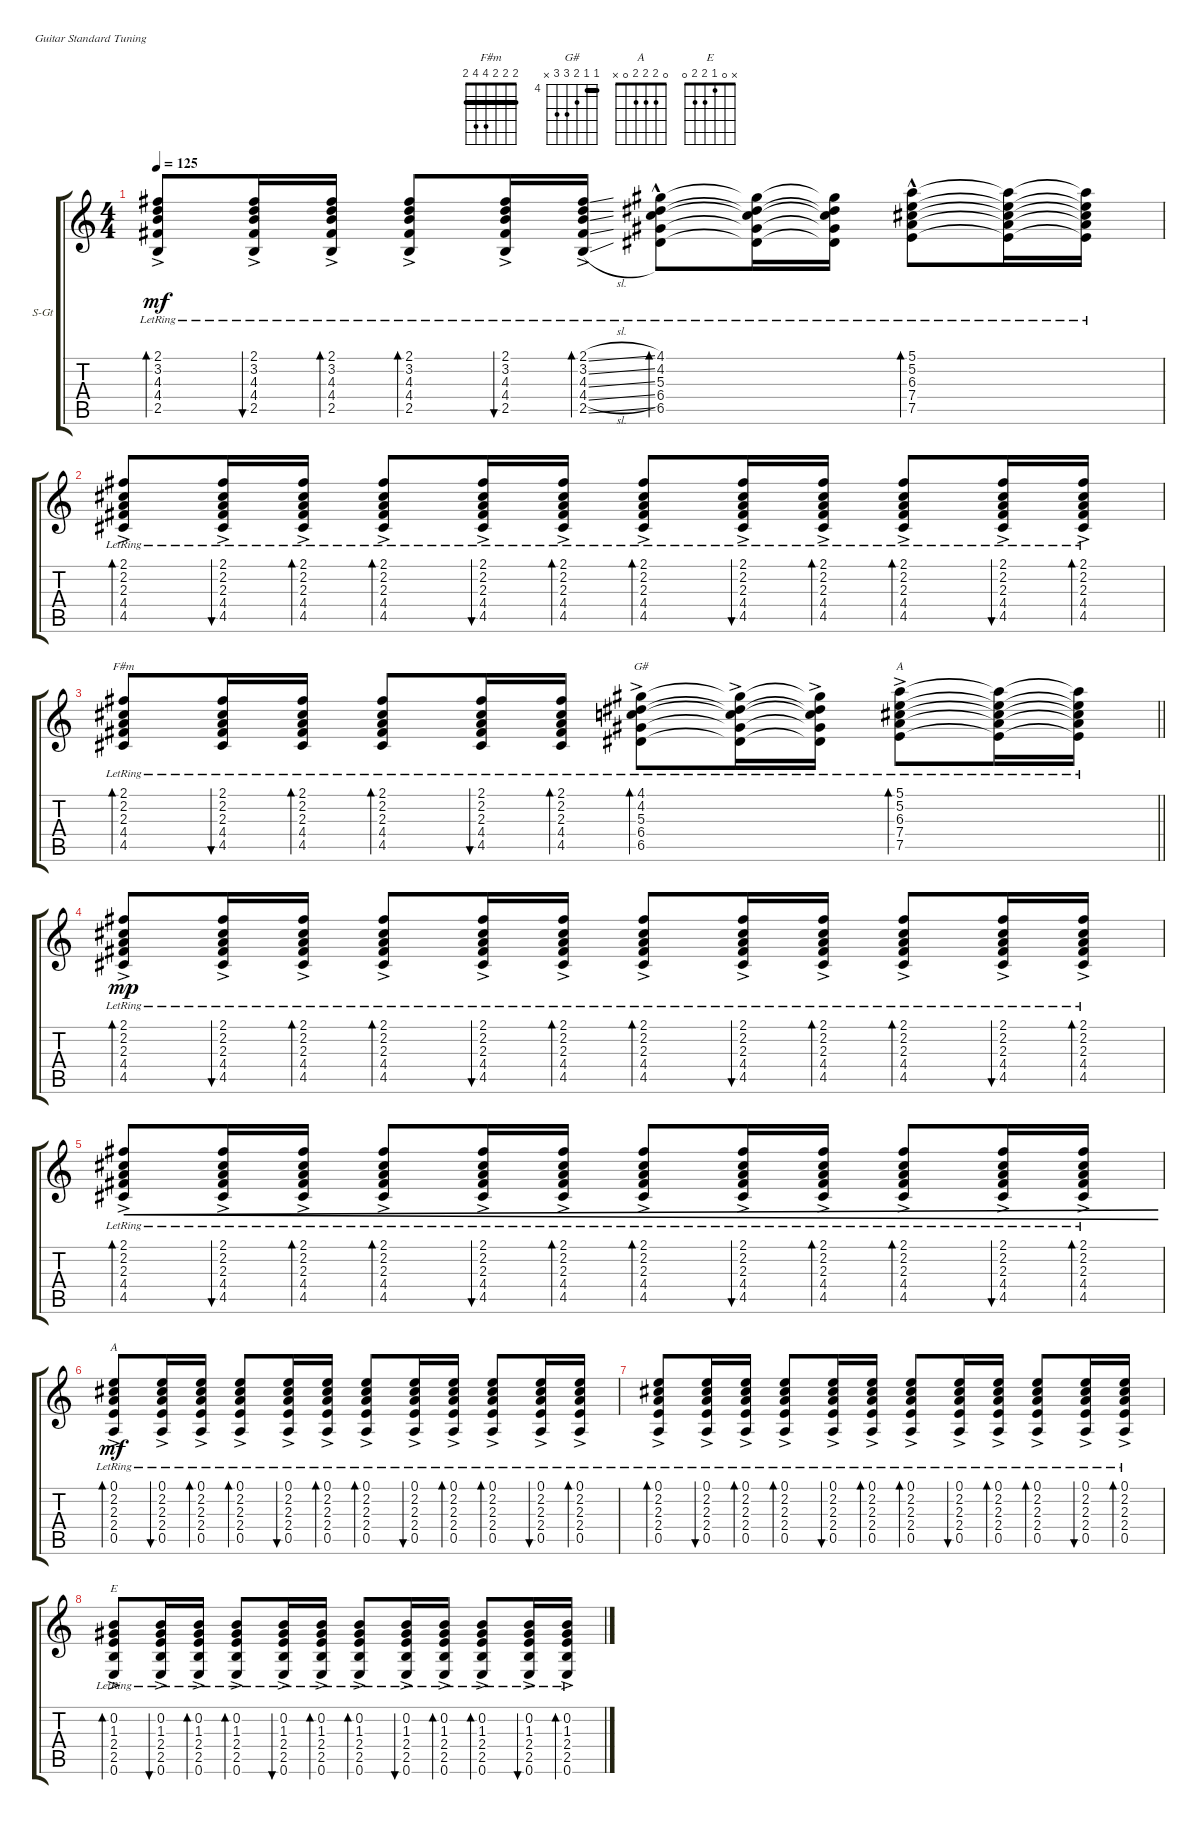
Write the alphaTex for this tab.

\bracketExtendMode groupsimilarinstruments
\firstSystemTrackNameOrientation horizontal
\otherSystemsTrackNameOrientation horizontal
\track ("Ритм Виктор Цой" "S-Gt") {instrument acousticguitarsteel}
\staff {score tabs}
\tuning (E4 B3 G3 D3 A2 E2)
\chord ("F#m" 2 2 2 4 4 2) {barre (2 2 2)}
\chord ("G#" 4 4 5 6 6 x) {firstfret 4 barre 4}
\chord ("A" 5 5 6 7 7 x) {firstfret 5 barre 5}
\chord ("A" 0 2 2 2 0 x)
\chord ("E" x 0 1 2 2 0)
\ts (4 4)
\tempo 125
\clef g2
\ks c
(2.1{lr} 3.2{lr} 4.3{ac lr} 4.4{ac lr} 2.5{ac lr}).8{bd 30 dy mf} (2.1{lr} 3.2{lr} 4.3{ac lr} 4.4{ac lr} 2.5{lr}).16{bu 30} (2.1{ac lr} 3.2{ac lr} 4.3{ac lr} 4.4{lr} 2.5{lr}).16{bd 30} (2.1{lr} 3.2{lr} 4.3{ac lr} 4.4{ac lr} 2.5{ac lr}).8{bd 30} (2.1{ac lr} 3.2{ac lr} 4.3{lr} 4.4{lr} 2.5{ac lr}).16{bu 30} (2.1{sl ac lr} 3.2{sl ac lr} 4.3{sl ac lr} 4.4{sl ac lr} 2.5{sl ac lr}).16{bd 30} (4.1{hac lr} 4.2{hac lr} 5.3{hac lr} 6.4{hac lr} 6.5{hac lr}).8{bd 30} (4.1{lr t} 4.2{lr t} 5.3{lr t} 6.4{lr t} 6.5{lr t}).16 (4.1{lr t} 4.2{lr t} 5.3{lr t} 6.4{lr t} 6.5{lr t}).16 (5.1{hac lr} 5.2{hac lr} 6.3{hac lr} 7.4{lr} 7.5{lr}).8{bd 30} (5.1{lr t} 5.2{lr t} 6.3{lr t} 7.4{lr t} 7.5{lr t}).16 (5.1{lr t} 5.2{lr t} 6.3{lr t} 7.4{lr t} 7.5{lr t}).16 |
(2.1{lr} 2.2{lr} 2.3{ac lr} 4.4{ac lr} 4.5{ac lr}).8{bd 30} (2.1{lr} 2.2{lr} 2.3{ac lr} 4.4{ac lr} 4.5{lr}).16{bu 30} (2.1{ac lr} 2.2{ac lr} 2.3{ac lr} 4.4{lr} 4.5{lr}).16{bd 30} (2.1{lr} 2.2{lr} 2.3{ac lr} 4.4{ac lr} 4.5{ac lr}).8{bd 30} (2.1{lr} 2.2{lr} 2.3{ac lr} 4.4{ac lr} 4.5{lr}).16{bu 30} (2.1{ac lr} 2.2{ac lr} 2.3{ac lr} 4.4{lr} 4.5{lr}).16{bd 30} (2.1{lr} 2.2{lr} 2.3{ac lr} 4.4{ac lr} 4.5{ac lr}).8{bd 30} (2.1{lr} 2.2{lr} 2.3{ac lr} 4.4{ac lr} 4.5{lr}).16{bu 30} (2.1{ac lr} 2.2{ac lr} 2.3{ac lr} 4.4{lr} 4.5{lr}).16{bd 30} (2.1{lr} 2.2{lr} 2.3{ac lr} 4.4{ac lr} 4.5{ac lr}).8{bd 30} (2.1{lr} 2.2{lr} 2.3{ac lr} 4.4{ac lr} 4.5{lr}).16{bu 30} (2.1{ac lr} 2.2{ac lr} 2.3{ac lr} 4.4{lr} 4.5{lr}).16{bd 30} |
\barLineRight lightlight
(2.1{lr} 2.2{lr} 2.3{lr} 4.4{lr} 4.5{lr}).8{bd 30 ch "F#m"} (2.1{lr} 2.2{lr} 2.3{lr} 4.4{lr} 4.5{lr}).16{bu 30} (2.1{lr} 2.2{lr} 2.3{lr} 4.4{lr} 4.5{lr}).16{bd 30} (2.1{lr} 2.2{lr} 2.3{lr} 4.4{lr} 4.5{lr}).8{bd 30} (2.1{lr} 2.2{lr} 2.3{lr} 4.4{lr} 4.5{lr}).16{bu 30} (2.1{lr} 2.2{lr} 2.3{lr} 4.4{lr} 4.5{lr}).16{bd 30} (4.1{ac lr} 4.2{ac lr} 5.3{ac lr} 6.4{ac lr} 6.5{ac lr}).8{bd 30 ch "G#"} (4.1{ac lr t} 4.2{ac lr t} 5.3{ac lr t} 6.4{ac lr t} 6.5{ac lr t}).16 (4.1{ac lr t} 4.2{ac lr t} 5.3{ac lr t} 6.4{ac lr t} 6.5{ac lr t}).16 (5.1{ac lr} 5.2{ac lr} 6.3{ac lr} 7.4{ac lr} 7.5{ac lr}).8{bd 30 ch "A"} (5.1{lr t} 5.2{lr t} 6.3{lr t} 7.4{lr t} 7.5{lr t}).16 (5.1{lr t} 5.2{lr t} 6.3{lr t} 7.4{lr t} 7.5{lr t}).16 |
(2.1{lr} 2.2{lr} 2.3{ac lr} 4.4{ac lr} 4.5{ac lr}).8{bd 30 dy mp} (2.1{lr} 2.2{lr} 2.3{ac lr} 4.4{ac lr} 4.5{lr}).16{bu 30} (2.1{ac lr} 2.2{ac lr} 2.3{ac lr} 4.4{lr} 4.5{lr}).16{bd 30} (2.1{lr} 2.2{lr} 2.3{ac lr} 4.4{ac lr} 4.5{ac lr}).8{bd 30} (2.1{lr} 2.2{lr} 2.3{ac lr} 4.4{ac lr} 4.5{lr}).16{bu 30} (2.1{ac lr} 2.2{ac lr} 2.3{ac lr} 4.4{lr} 4.5{lr}).16{bd 30} (2.1{lr} 2.2{lr} 2.3{ac lr} 4.4{ac lr} 4.5{ac lr}).8{bd 30} (2.1{lr} 2.2{lr} 2.3{ac lr} 4.4{ac lr} 4.5{lr}).16{bu 30} (2.1{ac lr} 2.2{ac lr} 2.3{ac lr} 4.4{lr} 4.5{lr}).16{bd 30} (2.1{lr} 2.2{lr} 2.3{ac lr} 4.4{ac lr} 4.5{ac lr}).8{bd 30} (2.1{lr} 2.2{lr} 2.3{ac lr} 4.4{ac lr} 4.5{lr}).16{bu 30} (2.1{ac lr} 2.2{ac lr} 2.3{ac lr} 4.4{lr} 4.5{lr}).16{bd 30} |
(2.1{lr} 2.2{lr} 2.3{ac lr} 4.4{ac lr} 4.5{ac lr}).8{bd 30 cre} (2.1{lr} 2.2{lr} 2.3{ac lr} 4.4{ac lr} 4.5{lr}).16{bu 30 cre} (2.1{ac lr} 2.2{ac lr} 2.3{ac lr} 4.4{lr} 4.5{lr}).16{bd 30 cre} (2.1{lr} 2.2{lr} 2.3{ac lr} 4.4{ac lr} 4.5{ac lr}).8{bd 30 cre} (2.1{lr} 2.2{lr} 2.3{ac lr} 4.4{ac lr} 4.5{lr}).16{bu 30 cre} (2.1{ac lr} 2.2{ac lr} 2.3{ac lr} 4.4{lr} 4.5{lr}).16{bd 30 cre} (2.1{lr} 2.2{lr} 2.3{ac lr} 4.4{ac lr} 4.5{ac lr}).8{bd 30 cre} (2.1{lr} 2.2{lr} 2.3{ac lr} 4.4{ac lr} 4.5{lr}).16{bu 30 cre} (2.1{ac lr} 2.2{ac lr} 2.3{ac lr} 4.4{lr} 4.5{lr}).16{bd 30 cre} (2.1{lr} 2.2{lr} 2.3{ac lr} 4.4{ac lr} 4.5{ac lr}).8{bd 30 cre} (2.1{lr} 2.2{lr} 2.3{ac lr} 4.4{ac lr} 4.5{lr}).16{bu 30 cre} (2.1{ac lr} 2.2{ac lr} 2.3{ac lr} 4.4{lr} 4.5{lr}).16{bd 30 cre} |
(0.1{lr} 2.2{lr} 2.3{ac lr} 2.4{ac lr} 0.5{ac lr}).8{bd 30 ch "A" dy mf} (0.1{lr} 2.2{lr} 2.3{ac lr} 2.4{ac lr} 0.5{lr}).16{bu 30} (0.1{ac lr} 2.2{ac lr} 2.3{ac lr} 2.4{lr} 0.5{lr}).16{bd 30} (0.1{lr} 2.2{lr} 2.3{ac lr} 2.4{ac lr} 0.5{ac lr}).8{bd 30} (0.1{lr} 2.2{lr} 2.3{ac lr} 2.4{ac lr} 0.5{lr}).16{bu 30} (0.1{ac lr} 2.2{ac lr} 2.3{ac lr} 2.4{lr} 0.5{lr}).16{bd 30} (0.1{lr} 2.2{lr} 2.3{ac lr} 2.4{ac lr} 0.5{ac lr}).8{bd 30} (0.1{lr} 2.2{lr} 2.3{ac lr} 2.4{ac lr} 0.5{lr}).16{bu 30} (0.1{ac lr} 2.2{ac lr} 2.3{ac lr} 2.4{lr} 0.5{lr}).16{bd 30} (0.1{lr} 2.2{lr} 2.3{ac lr} 2.4{ac lr} 0.5{ac lr}).8{bd 30} (0.1{lr} 2.2{lr} 2.3{ac lr} 2.4{ac lr} 0.5{lr}).16{bu 30} (0.1{ac lr} 2.2{ac lr} 2.3{ac lr} 2.4{lr} 0.5{lr}).16{bd 30} |
(0.1{lr} 2.2{lr} 2.3{ac lr} 2.4{ac lr} 0.5{ac lr}).8{bd 30} (0.1{lr} 2.2{lr} 2.3{ac lr} 2.4{ac lr} 0.5{lr}).16{bu 30} (0.1{ac lr} 2.2{ac lr} 2.3{ac lr} 2.4{lr} 0.5{lr}).16{bd 30} (0.1{lr} 2.2{lr} 2.3{ac lr} 2.4{ac lr} 0.5{ac lr}).8{bd 30} (0.1{lr} 2.2{lr} 2.3{ac lr} 2.4{ac lr} 0.5{lr}).16{bu 30} (0.1{ac lr} 2.2{ac lr} 2.3{ac lr} 2.4{lr} 0.5{lr}).16{bd 30} (0.1{lr} 2.2{lr} 2.3{ac lr} 2.4{ac lr} 0.5{ac lr}).8{bd 30} (0.1{lr} 2.2{lr} 2.3{ac lr} 2.4{ac lr} 0.5{lr}).16{bu 30} (0.1{ac lr} 2.2{ac lr} 2.3{ac lr} 2.4{lr} 0.5{lr}).16{bd 30} (0.1{lr} 2.2{lr} 2.3{ac lr} 2.4{ac lr} 0.5{ac lr}).8{bd 30} (0.1{lr} 2.2{lr} 2.3{ac lr} 2.4{ac lr} 0.5{lr}).16{bu 30} (0.1{ac lr} 2.2{ac lr} 2.3{ac lr} 2.4{lr} 0.5{lr}).16{bd 30} |
(0.2{lr} 1.3{lr} 2.4{lr} 2.5{ac lr} 0.6{ac lr}).8{bd 30 ch "E"} (0.2{lr} 1.3{lr} 2.4{ac lr} 2.5{ac lr} 0.6{lr}).16{bu 30} (0.2{ac lr} 1.3{ac lr} 2.4{lr} 2.5{lr} 0.6{lr}).16{bd 30} (0.2{lr} 1.3{lr} 2.4{lr} 2.5{ac lr} 0.6{ac lr}).8{bd 30} (0.2{lr} 1.3{lr} 2.4{ac lr} 2.5{ac lr} 0.6{lr}).16{bu 30} (0.2{ac lr} 1.3{ac lr} 2.4{lr} 2.5{lr} 0.6{lr}).16{bd 30} (0.2{lr} 1.3{lr} 2.4{lr} 2.5{ac lr} 0.6{ac lr}).8{bd 30} (0.2{lr} 1.3{lr} 2.4{ac lr} 2.5{ac lr} 0.6{lr}).16{bu 30} (0.2{ac lr} 1.3{ac lr} 2.4{lr} 2.5{lr} 0.6{lr}).16{bd 30} (0.2{lr} 1.3{lr} 2.4{lr} 2.5{ac lr} 0.6{ac lr}).8{bd 30} (0.2{lr} 1.3{ac lr} 2.4{ac lr} 2.5{lr} 0.6{lr}).16{bu 30} (0.2{ac lr} 1.3{ac lr} 2.4{lr} 2.5{lr} 0.6{lr}).16{bd 30}
